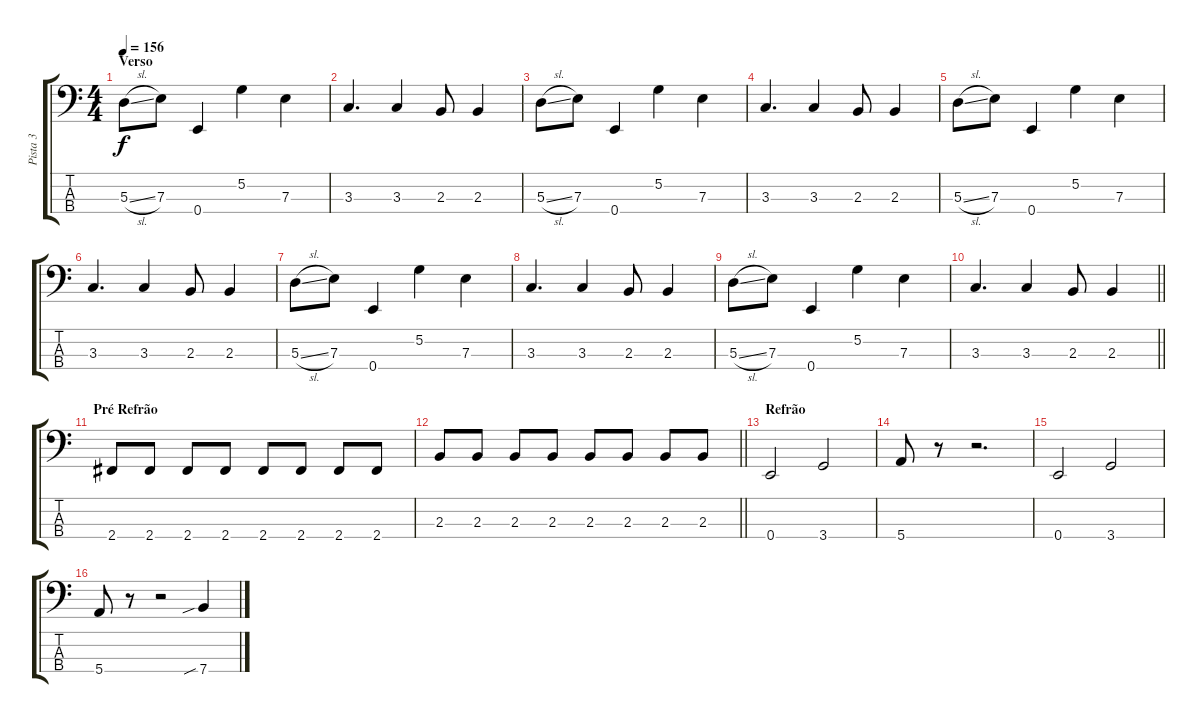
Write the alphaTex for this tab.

\track ("Pista 3" "Pista 3") {instrument electricbasspick}
\staff {score tabs}
\tuning (G2 D2 A1 E1) {hide}
\ts (4 4)
\section ("" "Verso")
\tempo 156
\clef f4
\ks c
5.3{sl}.8{dy f} 7.3.8 0.4.4 5.2.4 7.3.4 |
3.3.4{d} 3.3.4 2.3.8 2.3.4 |
5.3{sl}.8 7.3.8 0.4.4 5.2.4 7.3.4 |
3.3.4{d} 3.3.4 2.3.8 2.3.4 |
5.3{sl}.8 7.3.8 0.4.4 5.2.4 7.3.4 |
3.3.4{d} 3.3.4 2.3.8 2.3.4 |
5.3{sl}.8 7.3.8 0.4.4 5.2.4 7.3.4 |
3.3.4{d} 3.3.4 2.3.8 2.3.4 |
5.3{sl}.8 7.3.8 0.4.4 5.2.4 7.3.4 |
\barLineRight lightlight
3.3.4{d} 3.3.4 2.3.8 2.3.4 |
\section ("" "Pré Refrão")
2.4.8 2.4.8 2.4.8 2.4.8 2.4.8 2.4.8 2.4.8 2.4.8 |
\barLineRight lightlight
2.3.8 2.3.8 2.3.8 2.3.8 2.3.8 2.3.8 2.3.8 2.3.8 |
\section ("" "Refrão")
0.4.2 3.4.2 |
5.4.8 r.8 r.2{d} |
0.4.2 3.4.2 |
5.4.8 r.8 r.2 7.4{sib}.4
